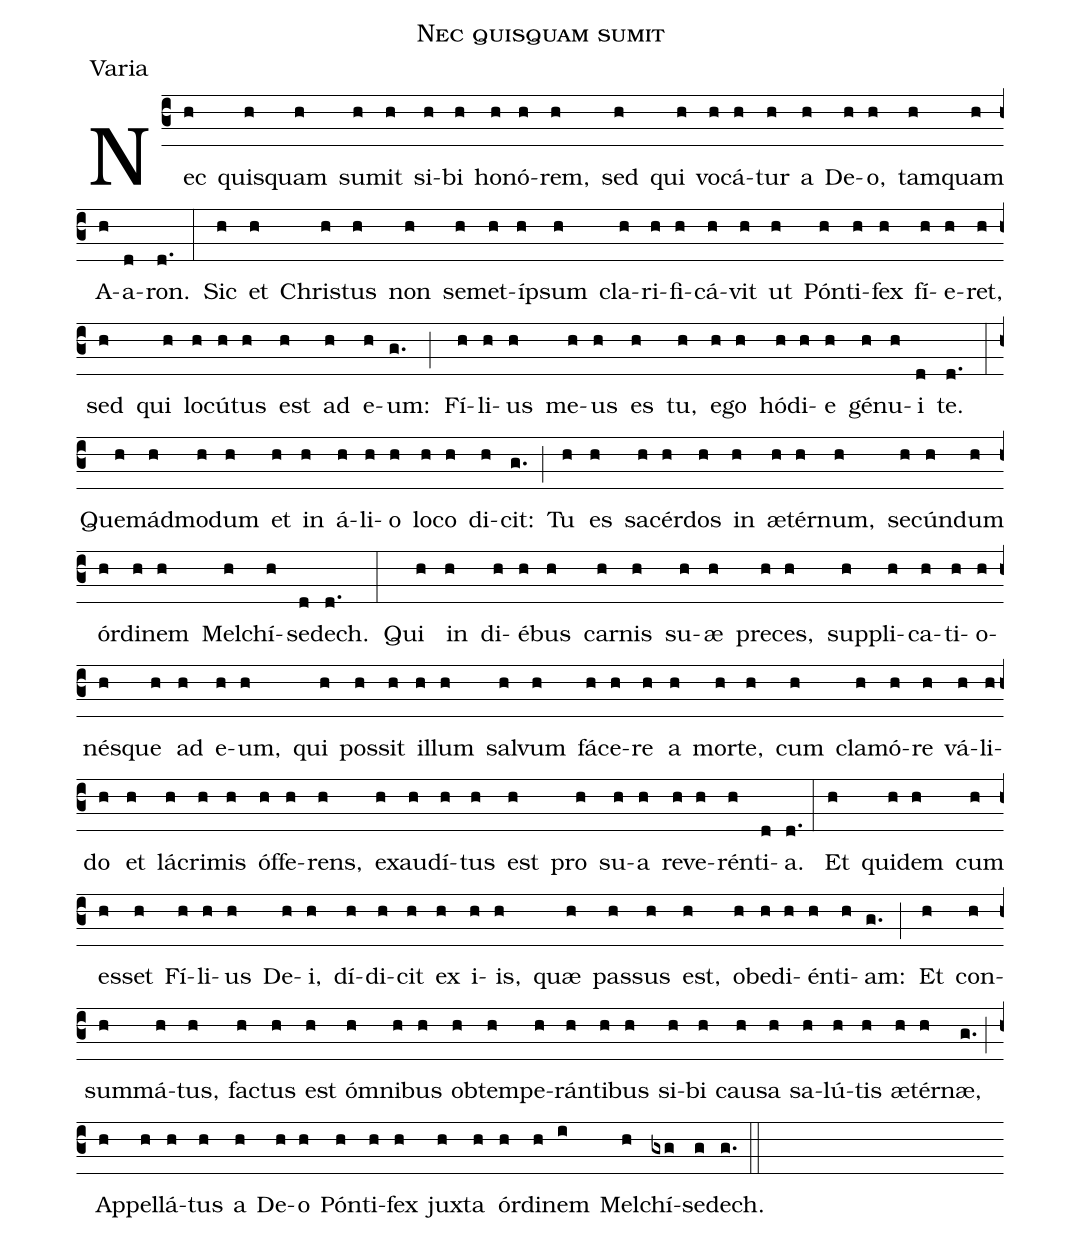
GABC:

name:Nec quisquam sumit;
office-part:Varia;
%%
(c3) Nec(h) quis(h)quam(h) su(h)mit(h) si(h)bi(h) ho(h)nó(h)rem,(h) sed(h) qui(h) vo(h)cá(h)tur(h) a(h) De(h)o,(h) tam(h)quam(h) A(h)a(d)ron.(d.) (:) Sic(h) et(h) Chris(h)tus(h) non(h) se(h)met(h)íp(h)sum(h) cla(h)ri(h)fi(h)cá(h)vit(h) ut(h) Pón(h)ti(h)fex(h) fí(h)e(h)ret,(h) sed(h) qui(h) lo(h)cú(h)tus(h) est(h) ad(h) e(h)um:(g.) (;) Fí(h)li(h)us(h) me(h)us(h) es(h) tu,(h) e(h)go(h) hó(h)di(h)e(h) gé(h)nu(h)i(d) te.(d.) (:) Quem(h)ád(h)mo(h)dum(h) et(h) in(h) á(h)li(h)o(h) lo(h)co(h) di(h)cit:(g.) (;) Tu(h) es(h) sa(h)cér(h)dos(h) in(h) æ(h)tér(h)num,(h) se(h)cún(h)dum(h) ór(h)di(h)nem(h) Mel(h)chí(h)se(d)dech.(d.) (:) Qui(h) in(h) di(h)é(h)bus(h) car(h)nis(h) su(h)æ(h) pre(h)ces,(h) sup(h)pli(h)ca(h)ti(h)o(h)nés(h)que(h) ad(h) e(h)um,(h) qui(h) pos(h)sit(h) il(h)lum(h) sal(h)vum(h) fá(h)ce(h)re(h) a(h) mor(h)te,(h) cum(h) cla(h)mó(h)re(h) vá(h)li(h)do(h) et(h) lá(h)cri(h)mis(h) óf(h)fe(h)rens,(h) ex(h)au(h)dí(h)tus(h) est(h) pro(h) su(h)a(h) re(h)ve(h)rén(h)ti(d)a.(d.) (:) Et(h) qui(h)dem(h) cum(h) es(h)set(h) Fí(h)li(h)us(h) De(h)i,(h) dí(h)di(h)cit(h) ex(h) i(h)is,(h) quæ(h) pas(h)sus(h) est,(h) ob(h)e(h)di(h)én(h)ti(h)am:(g.) (;) Et(h) con(h)sum(h)má(h)tus,(h) fac(h)tus(h) est(h) óm(h)ni(h)bus(h) ob(h)tem(h)pe(h)rán(h)ti(h)bus(h) si(h)bi(h) cau(h)sa(h) sa(h)lú(h)tis(h) æ(h)tér(h)næ,(g.) (;) Ap(h)pel(h)lá(h)tus(h) a(h) De(h)o(h) Pón(h)ti(h)fex(h) jux(h)ta(h) ór(h)di(h)nem(i) Mel(h)chí(gxg)se(g)dech.(g.) (::)
